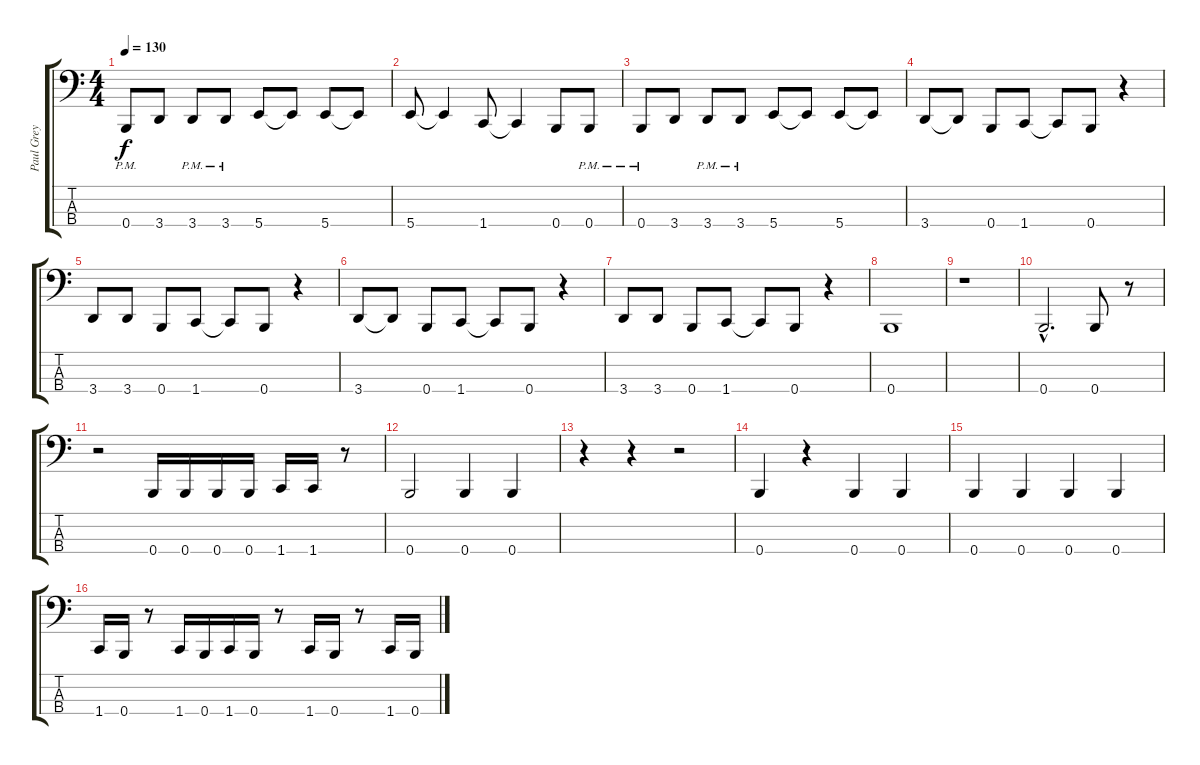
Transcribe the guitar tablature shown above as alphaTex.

\track ("Paul Grey" "Paul Grey") {instrument electricbassfinger}
\staff {score tabs}
\tuning (D2 A1 E1 B0) {hide}
\ts (4 4)
\tempo 130
\clef f4
\ks c
0.4{pm}.8{dy f} 3.4.8 3.4{pm}.8 3.4{pm}.8 5.4.8 5.4{t}.8 5.4.8 5.4{t}.8 |
5.4.8 5.4{t}.4 1.4.8 1.4{t}.4 0.4.8 0.4{pm}.8 |
0.4{pm}.8 3.4.8 3.4{pm}.8 3.4{pm}.8 5.4.8 5.4{t}.8 5.4.8 5.4{t}.8 |
3.4.8 3.4{t}.8 0.4.8 1.4.8 1.4{t}.8 0.4.8 r.4 |
3.4.8 3.4.8 0.4.8 1.4.8 1.4{t}.8 0.4.8 r.4 |
3.4.8 3.4{t}.8 0.4.8 1.4.8 1.4{t}.8 0.4.8 r.4 |
3.4.8 3.4.8 0.4.8 1.4.8 1.4{t}.8 0.4.8 r.4 |
0.4.1 |
r.1 |
0.4{hac}.2{d} 0.4.8 r.8 |
r.2 0.4.16 0.4.16 0.4.16 0.4.16 1.4.16 1.4.16 r.8 |
0.4.2 0.4.4 0.4.4 |
r.4 r.4 r.2 |
0.4.4 r.4 0.4.4 0.4.4 |
0.4.4 0.4.4 0.4.4 0.4.4 |
1.4.16 0.4.16 r.8 1.4.16 0.4.16 1.4.16 0.4.16 r.8 1.4.16 0.4.16 r.8 1.4.16 0.4.16
